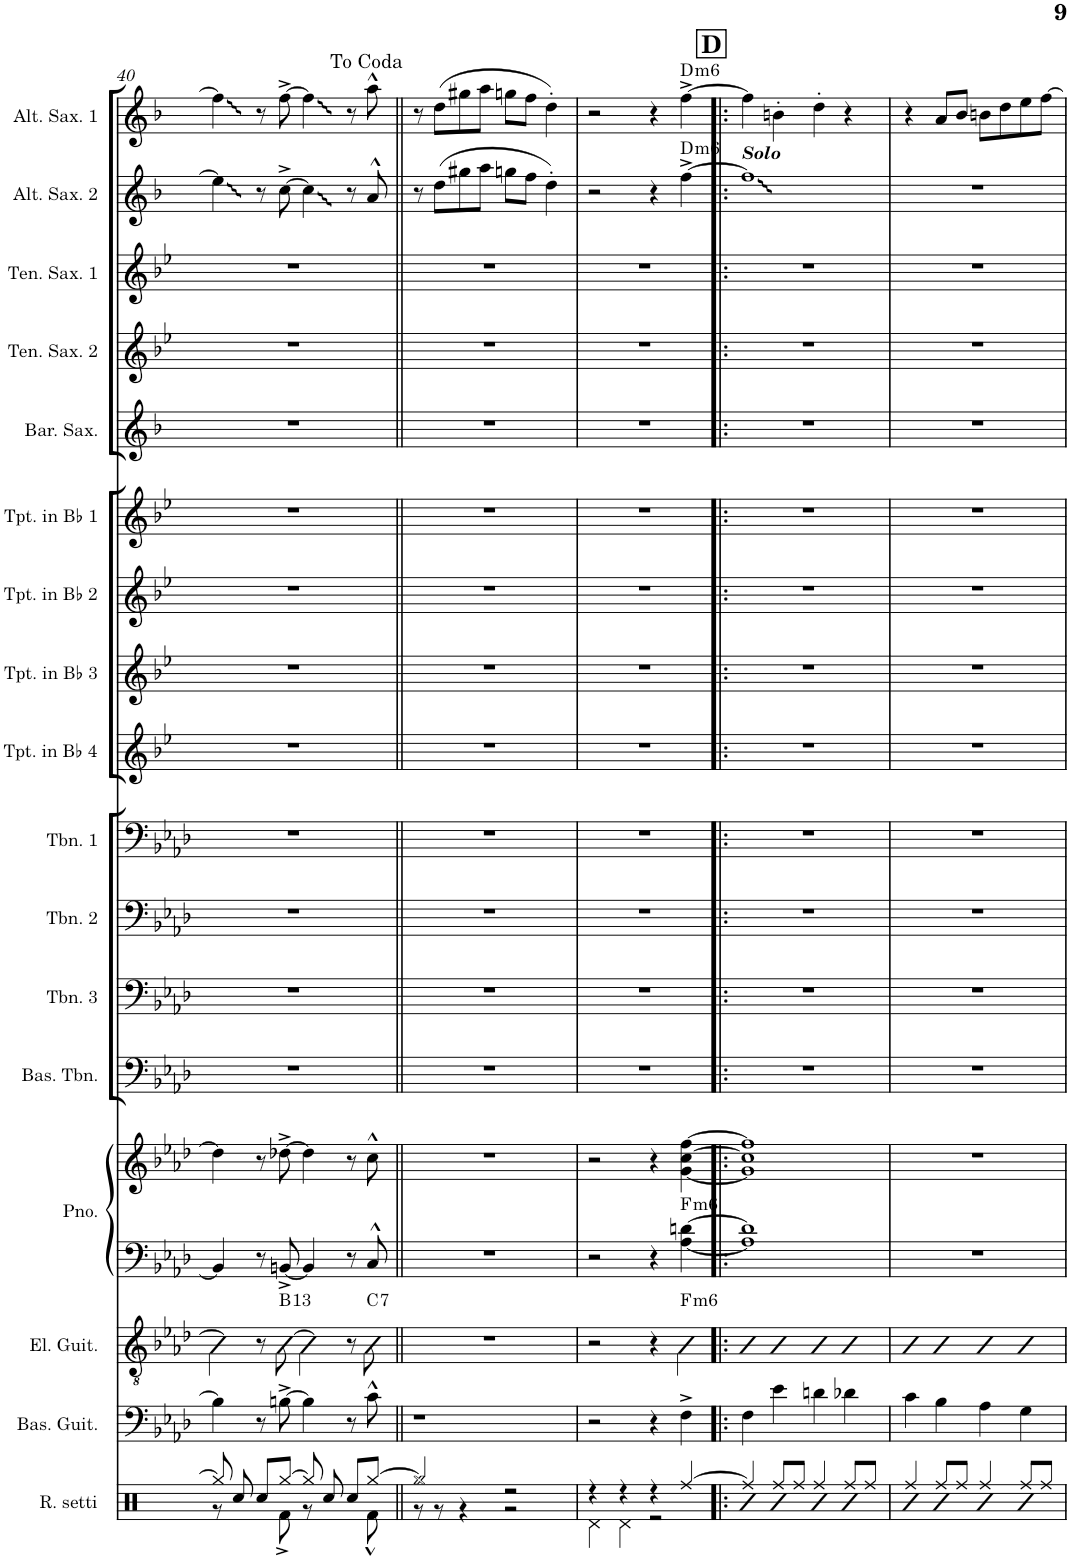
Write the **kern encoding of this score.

**kern	**kern	**kern	**harte	**kern	**kern	**harte	**kern	**kern	**kern	**kern	**kern	**kern	**kern	**kern	**kern	**kern	**kern	**kern	**harte	**kern	**harte
*part17	*part16	*part15	*part15	*part14	*part14	*part14	*part13	*part12	*part11	*part10	*part9	*part8	*part7	*part6	*part5	*part4	*part3	*part2	*part2	*part1	*part1
*staff18	*staff17	*staff16	*	*staff15	*staff14	*	*staff13	*staff12	*staff11	*staff10	*staff9	*staff8	*staff7	*staff6	*staff5	*staff4	*staff3	*staff2	*	*staff1	*
*I"Rumpusetti	*I"Bassokitara	*I"Sähkökitara	*	*I"Piano	*	*	*I"Bassopasuuna	*I"Pasuuna 3	*I"Pasuuna 2	*I"Pasuuna 1	*I"Trumpetti in Bb 4	*I"Trumpetti in Bb 3	*I"Trumpetti in Bb 2	*I"Trumpetti in Bb 1	*I"Baritonisaksofoni	*I"Tenorisaksofoni 2	*I"Tenorisaksofoni 1	*I"Alttosaksofoni 2	*	*I"Alttosaksofoni 1	*
*I'R. setti	*	*	*	*I'Pno.	*	*	*	*	*	*	*I'Tpt. in Bb 4	*I'Tpt. in Bb 3	*I'Tpt. in Bb 2	*I'Tpt. in Bb 1	*	*	*	*	*	*	*
!!LO:PB:g=z
*clefX	*clefF4	*clefGv2	*	*clefF4	*clefG2	*	*clefF4	*clefF4	*clefF4	*clefF4	*clefG2	*clefG2	*clefG2	*clefG2	*clefG2	*clefG2	*clefG2	*clefG2	*	*clefG2	*
*	*Trd7c12	*	*	*	*	*	*	*	*	*	*Trd1c2	*Trd1c2	*Trd1c2	*Trd1c2	*Trd12c21	*Trd8c14	*Trd8c14	*Trd5c9	*	*Trd5c9	*
*k[]	*k[b-e-a-d-]	*k[b-e-a-d-]	*	*k[b-e-a-d-]	*k[b-e-a-d-]	*	*k[b-e-a-d-]	*k[b-e-a-d-]	*k[b-e-a-d-]	*k[b-e-a-d-]	*k[b-e-]	*k[b-e-]	*k[b-e-]	*k[b-e-]	*k[b-]	*k[b-e-]	*k[b-e-]	*k[b-]	*	*k[b-]	*
*M4/4	*M4/4	*M4/4	*	*M4/4	*M4/4	*	*M4/4	*M4/4	*M4/4	*M4/4	*M4/4	*M4/4	*M4/4	*M4/4	*M4/4	*M4/4	*M4/4	*M4/4	*	*M4/4	*
=40	=40	=40	=40	=40	=40	=40	=40	=40	=40	=40	=40	=40	=40	=40	=40	=40	=40	=40	=40	=40	=40
*^	*	*	*	*	*	*	*	*	*	*	*	*	*	*	*	*	*	*	*	*	*
8Rgg/]	8r	4B-\]	4d\]	.	4BB-/]	4dd\]	.	1r	1r	1r	1r	1r	1r	1r	1r	1r	1r	1r	4ee\]	.	4ff\]	.
8Rcc/	4ryy	.	.	.	.	.	.	.	.	.	.	.	.	.	.	.	.	.	.	.	.	.
8Rcc/L	.	8r	8r	.	8r	8r	.	.	.	.	.	.	.	.	.	.	.	.	8r	.	8r	.
!	!	!	!	!LO:H:kt=13	!	!	!	!	!	!	!	!	!	!	!	!	!	!	!	!	!	!
[8Rgg/J	8Rf^\	[8Bn^\	[8e-\	B:9(11,13)	[8BBn^/	[8dd-X^\	.	.	.	.	.	.	.	.	.	.	.	.	[8cc^\	.	[8ff^\	.
8Rgg/]	8r	4B\]	4e-\]	.	4BB/]	4dd-\]	.	.	.	.	.	.	.	.	.	.	.	.	4cc\]	.	4ff\]	.
8Rcc/	4ryy	.	.	.	.	.	.	.	.	.	.	.	.	.	.	.	.	.	.	.	.	.
8Rcc/L	.	8r	8r	.	8r	8r	.	.	.	.	.	.	.	.	.	.	.	.	8r	.	8r	.
!	!	!	!	!LO:H:kt=7	!	!	!	!	!	!	!	!	!	!	!	!	!	!	!	!	!	!
[8Rgg/J	8Rf^^\	8c^^\	8c\	C:7	8C^^/	8cc^^\	.	.	.	.	.	.	.	.	.	.	.	.	8a^^/	.	8aa^^\	.
=41||	=41||	=41||	=41||	=41||	=41||	=41||	=41||	=41||	=41||	=41||	=41||	=41||	=41||	=41||	=41||	=41||	=41||	=41||	=41||	=41||	=41||	=41||
2Rgg/]	8r	1r	1r	.	1r	1r	.	1r	1r	1r	1r	1r	1r	1r	1r	1r	1r	1r	8r	.	8r	.
.	8r	.	.	.	.	.	.	.	.	.	.	.	.	.	.	.	.	.	(8dd\L	.	(8dd\L	.
.	4r	.	.	.	.	.	.	.	.	.	.	.	.	.	.	.	.	.	8gg#X\	.	8gg#X\	.
.	.	.	.	.	.	.	.	.	.	.	.	.	.	.	.	.	.	.	8aa\J	.	8aa\J	.
2r	2r	.	.	.	.	.	.	.	.	.	.	.	.	.	.	.	.	.	8ggn\L	.	8ggn\L	.
.	.	.	.	.	.	.	.	.	.	.	.	.	.	.	.	.	.	.	8ff\J	.	8ff\J	.
.	.	.	.	.	.	.	.	.	.	.	.	.	.	.	.	.	.	.	4dd'\)	.	4dd'\)	.
=42	=42	=42	=42	=42	=42	=42	=42	=42	=42	=42	=42	=42	=42	=42	=42	=42	=42	=42	=42	=42	=42	=42
4r	4Rd\	2r	2r	.	2r	2r	.	1r	1r	1r	1r	1r	1r	1r	1r	1r	1r	1r	2r	.	2r	.
4r	4Rd\	.	.	.	.	.	.	.	.	.	.	.	.	.	.	.	.	.	.	.	.	.
4r	2r	4r	4r	.	4r	4r	.	.	.	.	.	.	.	.	.	.	.	.	4r	.	4r	.
!	!	!	!	!LO:H:kt=m6	!	!	!LO:H:kt=m6	!	!	!	!	!	!	!	!	!	!	!	!	!LO:H:kt=m6	!	!LO:H:kt=m6
[4Rff/	.	4F^\	4F\	F:min6	[4A-\ [4dn\	[4g\ [4cc\ [4ff\	F:min6	.	.	.	.	.	.	.	.	.	.	.	[4ff^\	D:min6	[4ff^\	D:min6
!!LO:REH:place=s1:a:B:cj:fs=14:t=D
=43!|:	=43!|:	=43!|:	=43!|:	=43!|:	=43!|:	=43!|:	=43!|:	=43!|:	=43!|:	=43!|:	=43!|:	=43!|:	=43!|:	=43!|:	=43!|:	=43!|:	=43!|:	=43!|:	=43!|:	=43!|:	=43!|:	=43!|:
!	!	!	!	!	!	!	!	!	!	!	!	!	!	!	!	!	!	!	!	!	!LO:TX:b:Bi:t=Solo	!
4Rff/]	4R	4F\	4B-	.	1A-] 1d]	1g] 1cc] 1ff]	.	1r	1r	1r	1r	1r	1r	1r	1r	1r	1r	1r	1ff]	.	4ff\]	.
8Rff/L	4R	4e-\	4B-	.	.	.	.	.	.	.	.	.	.	.	.	.	.	.	.	.	4bn'\	.
8Rff/J	.	.	.	.	.	.	.	.	.	.	.	.	.	.	.	.	.	.	.	.	.	.
4Rff/	4R	4dn\	4B-	.	.	.	.	.	.	.	.	.	.	.	.	.	.	.	.	.	4dd'\	.
8Rff/L	4R	4d-X\	4B-	.	.	.	.	.	.	.	.	.	.	.	.	.	.	.	.	.	4r	.
8Rff/J	.	.	.	.	.	.	.	.	.	.	.	.	.	.	.	.	.	.	.	.	.	.
=44	=44	=44	=44	=44	=44	=44	=44	=44	=44	=44	=44	=44	=44	=44	=44	=44	=44	=44	=44	=44	=44	=44
4Rff/	4R	4c\	4B-	.	1r	1r	.	1r	1r	1r	1r	1r	1r	1r	1r	1r	1r	1r	1r	.	4r	.
8Rff/L	4R	4B-\	4B-	.	.	.	.	.	.	.	.	.	.	.	.	.	.	.	.	.	8a/L	.
8Rff/J	.	.	.	.	.	.	.	.	.	.	.	.	.	.	.	.	.	.	.	.	8b-/J	.
4Rff/	4R	4A-\	4B-	.	.	.	.	.	.	.	.	.	.	.	.	.	.	.	.	.	8bn\L	.
.	.	.	.	.	.	.	.	.	.	.	.	.	.	.	.	.	.	.	.	.	8dd\	.
8Rff/L	4R	4G\	4B-	.	.	.	.	.	.	.	.	.	.	.	.	.	.	.	.	.	8ee\	.
8Rff/J	.	.	.	.	.	.	.	.	.	.	.	.	.	.	.	.	.	.	.	.	[8ff\J	.
*v	*v	*	*	*	*	*	*	*	*	*	*	*	*	*	*	*	*	*	*	*	*	*
=	=	=	=	=	=	=	=	=	=	=	=	=	=	=	=	=	=	=	=	=	=
*-	*-	*-	*-	*-	*-	*-	*-	*-	*-	*-	*-	*-	*-	*-	*-	*-	*-	*-	*-	*-	*-
